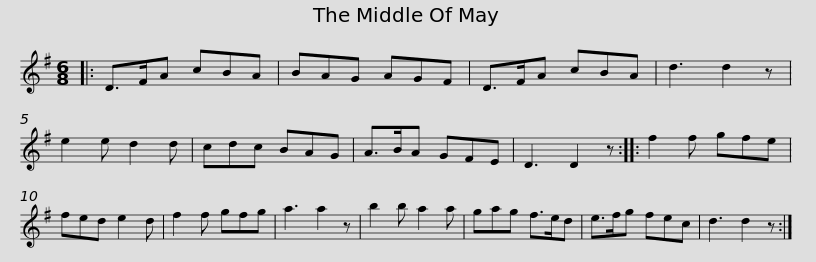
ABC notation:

X:1
L:1/8
M:6/8
I:linebreak $
K:G
V:1 treble
V:1
|: D>FA cBA | BAG AGF | D>FA cBA | d3 d2 z | e2 e d2 d | %5
 cdc BAG | A>BA GFE | D3 D2 z ::$ f2 f gfe | fed e2 d | %10
 f2 f gfg | a3 a2 z | b2 b a2 a | gag f>ed | e>fg fec | %15
 d3 d2 z :| %16
